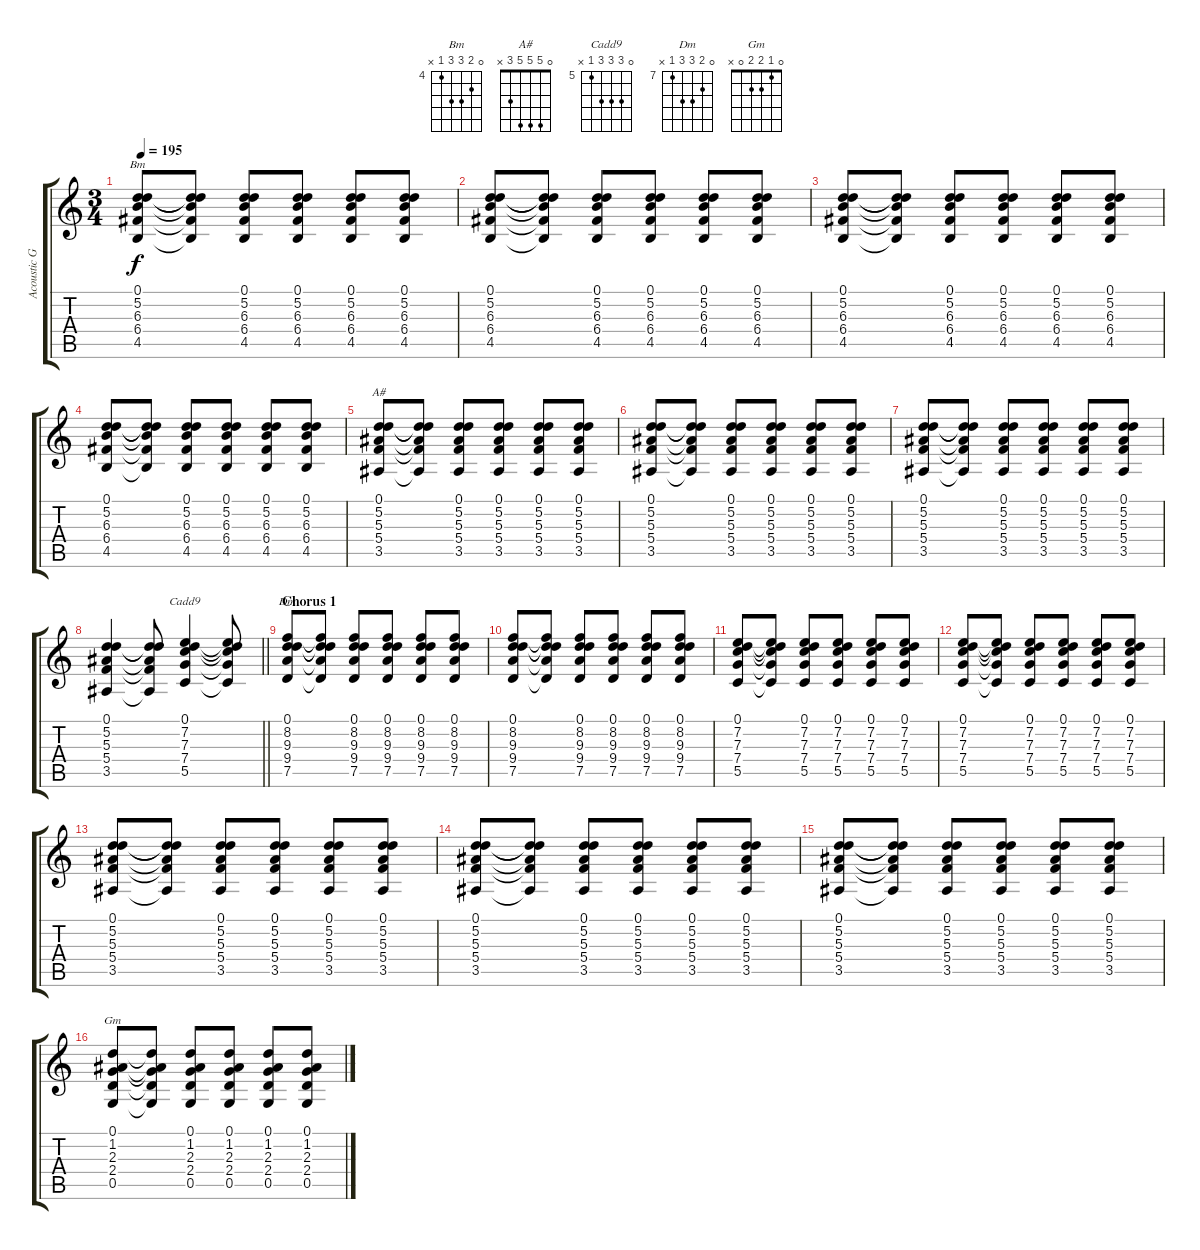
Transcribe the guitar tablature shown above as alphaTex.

\track ("Acoustic Guitar L" "Acoustic G") {instrument acousticguitarnylon}
\staff {score tabs}
\tuning (D4 A3 F3 C3 G2 D2) {hide}
\chord ("Bm" 0 5 6 6 4 x) {firstfret 4}
\chord ("A#" 0 5 5 5 3 x)
\chord ("Cadd9" 0 7 7 7 5 x) {firstfret 5}
\chord ("Dm" 0 8 9 9 7 x) {firstfret 7}
\chord ("Gm" 0 1 2 2 0 x)
\ts (3 4)
\tempo 195
\clef g2
\ks c
(0.1 5.2 6.3 6.4 4.5).8{ch "Bm" dy f} (0.1{t} 5.2{t} 6.3{t} 6.4{t} 4.5{t}).8 (0.1 5.2 6.3 6.4 4.5).8 (0.1 5.2 6.3 6.4 4.5).8 (0.1 5.2 6.3 6.4 4.5).8 (0.1 5.2 6.3 6.4 4.5).8 |
(0.1 5.2 6.3 6.4 4.5).8 (0.1{t} 5.2{t} 6.3{t} 6.4{t} 4.5{t}).8 (0.1 5.2 6.3 6.4 4.5).8 (0.1 5.2 6.3 6.4 4.5).8 (0.1 5.2 6.3 6.4 4.5).8 (0.1 5.2 6.3 6.4 4.5).8 |
(0.1 5.2 6.3 6.4 4.5).8 (0.1{t} 5.2{t} 6.3{t} 6.4{t} 4.5{t}).8 (0.1 5.2 6.3 6.4 4.5).8 (0.1 5.2 6.3 6.4 4.5).8 (0.1 5.2 6.3 6.4 4.5).8 (0.1 5.2 6.3 6.4 4.5).8 |
(0.1 5.2 6.3 6.4 4.5).8 (0.1{t} 5.2{t} 6.3{t} 6.4{t} 4.5{t}).8 (0.1 5.2 6.3 6.4 4.5).8 (0.1 5.2 6.3 6.4 4.5).8 (0.1 5.2 6.3 6.4 4.5).8 (0.1 5.2 6.3 6.4 4.5).8 |
(0.1 5.2 5.3 5.4 3.5).8{ch "A#"} (0.1{t} 5.2{t} 5.3{t} 5.4{t} 3.5{t}).8 (0.1 5.2 5.3 5.4 3.5).8 (0.1 5.2 5.3 5.4 3.5).8 (0.1 5.2 5.3 5.4 3.5).8 (0.1 5.2 5.3 5.4 3.5).8 |
(0.1 5.2 5.3 5.4 3.5).8 (0.1{t} 5.2{t} 5.3{t} 5.4{t} 3.5{t}).8 (0.1 5.2 5.3 5.4 3.5).8 (0.1 5.2 5.3 5.4 3.5).8 (0.1 5.2 5.3 5.4 3.5).8 (0.1 5.2 5.3 5.4 3.5).8 |
(0.1 5.2 5.3 5.4 3.5).8 (0.1{t} 5.2{t} 5.3{t} 5.4{t} 3.5{t}).8 (0.1 5.2 5.3 5.4 3.5).8 (0.1 5.2 5.3 5.4 3.5).8 (0.1 5.2 5.3 5.4 3.5).8 (0.1 5.2 5.3 5.4 3.5).8 |
\barLineRight lightlight
(0.1 5.2 5.3 5.4 3.5).4 (0.1{t} 5.2{t} 5.3{t} 5.4{t} 3.5{t}).8 (0.1 7.2 7.3 7.4 5.5).4{ch "Cadd9"} (0.1{t} 7.2{t} 7.3{t} 7.4{t} 5.5{t}).8 |
\section ("" "Chorus 1")
(0.1 8.2 9.3 9.4 7.5).8{ch "Dm" volume 14} (0.1{t} 8.2{t} 9.3{t} 9.4{t} 7.5{t}).8 (0.1 8.2 9.3 9.4 7.5).8 (0.1 8.2 9.3 9.4 7.5).8 (0.1 8.2 9.3 9.4 7.5).8 (0.1 8.2 9.3 9.4 7.5).8 |
(0.1 8.2 9.3 9.4 7.5).8 (0.1{t} 8.2{t} 9.3{t} 9.4{t} 7.5{t}).8 (0.1 8.2 9.3 9.4 7.5).8 (0.1 8.2 9.3 9.4 7.5).8 (0.1 8.2 9.3 9.4 7.5).8 (0.1 8.2 9.3 9.4 7.5).8 |
(0.1 7.2 7.3 7.4 5.5).8 (0.1{t} 7.2{t} 7.3{t} 7.4{t} 5.5{t}).8 (0.1 7.2 7.3 7.4 5.5).8 (0.1 7.2 7.3 7.4 5.5).8 (0.1 7.2 7.3 7.4 5.5).8 (0.1 7.2 7.3 7.4 5.5).8 |
(0.1 7.2 7.3 7.4 5.5).8 (0.1{t} 7.2{t} 7.3{t} 7.4{t} 5.5{t}).8 (0.1 7.2 7.3 7.4 5.5).8 (0.1 7.2 7.3 7.4 5.5).8 (0.1 7.2 7.3 7.4 5.5).8 (0.1 7.2 7.3 7.4 5.5).8 |
(0.1 5.2 5.3 5.4 3.5).8 (0.1{t} 5.2{t} 5.3{t} 5.4{t} 3.5{t}).8 (0.1 5.2 5.3 5.4 3.5).8 (0.1 5.2 5.3 5.4 3.5).8 (0.1 5.2 5.3 5.4 3.5).8 (0.1 5.2 5.3 5.4 3.5).8 |
(0.1 5.2 5.3 5.4 3.5).8 (0.1{t} 5.2{t} 5.3{t} 5.4{t} 3.5{t}).8 (0.1 5.2 5.3 5.4 3.5).8 (0.1 5.2 5.3 5.4 3.5).8 (0.1 5.2 5.3 5.4 3.5).8 (0.1 5.2 5.3 5.4 3.5).8 |
(0.1 5.2 5.3 5.4 3.5).8 (0.1{t} 5.2{t} 5.3{t} 5.4{t} 3.5{t}).8 (0.1 5.2 5.3 5.4 3.5).8 (0.1 5.2 5.3 5.4 3.5).8 (0.1 5.2 5.3 5.4 3.5).8 (0.1 5.2 5.3 5.4 3.5).8 |
(0.1 1.2 2.3 2.4 0.5).8{ch "Gm"} (0.1{t} 1.2{t} 2.3{t} 2.4{t} 0.5{t}).8 (0.1 1.2 2.3 2.4 0.5).8 (0.1 1.2 2.3 2.4 0.5).8 (0.1 1.2 2.3 2.4 0.5).8 (0.1 1.2 2.3 2.4 0.5).8
